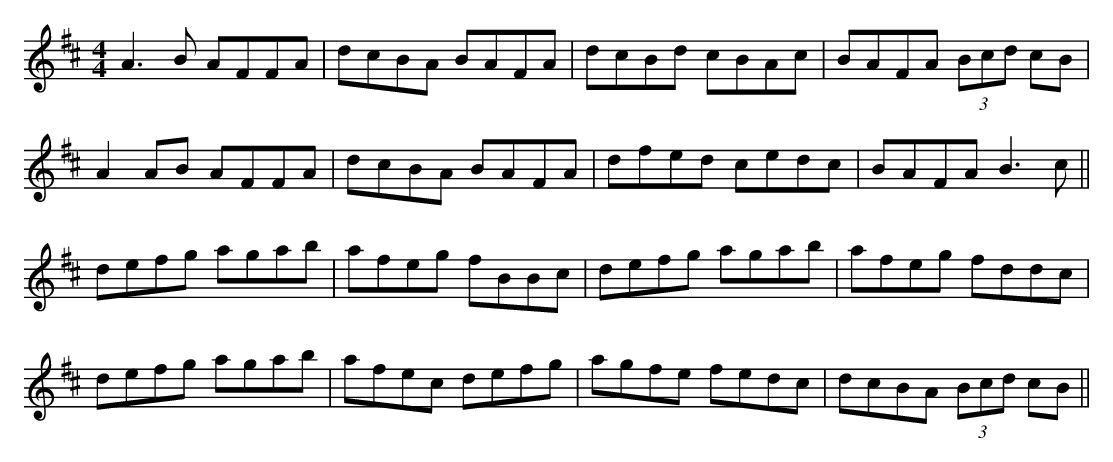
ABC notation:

X:1
M:4/4
K:D
A3B AFFA | dcBA BAFA | dcBd cBAc | BAFA (3Bcd cB |
A2 AB AFFA | dcBA BAFA | dfed cedc | BAFA B3c ||
defg agab | afeg fBBc | defg agab | afeg fddc |
defg agab | afec defg | agfe fedc | dcBA (3Bcd cB ||
